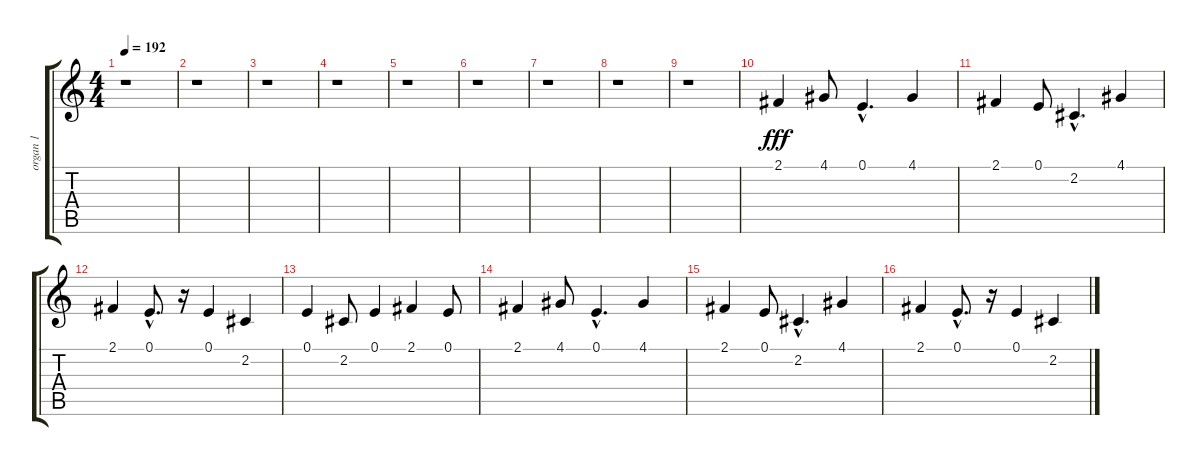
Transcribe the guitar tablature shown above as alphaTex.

\track ("organ 1" "organ 1") {instrument churchorgan}
\staff {score tabs}
\tuning (E4 B3 G3 D3 A2 E2) {hide}
\ts (4 4)
\tempo 192
\clef g2
\ks c
r.1{dy fff} |
r.1 |
r.1 |
r.1 |
r.1 |
r.1 |
r.1 |
r.1 |
r.1 |
2.1.4 4.1.8 0.1{hac}.4{d} 4.1.4 |
2.1.4 0.1.8 2.2{hac}.4{d} 4.1.4 |
2.1.4 0.1{hac}.8{d} r.16 0.1.4 2.2.4 |
0.1.4 2.2.8 0.1.4 2.1.4 0.1.8 |
2.1.4 4.1.8 0.1{hac}.4{d} 4.1.4 |
2.1.4 0.1.8 2.2{hac}.4{d} 4.1.4 |
2.1.4 0.1{hac}.8{d} r.16 0.1.4 2.2.4
